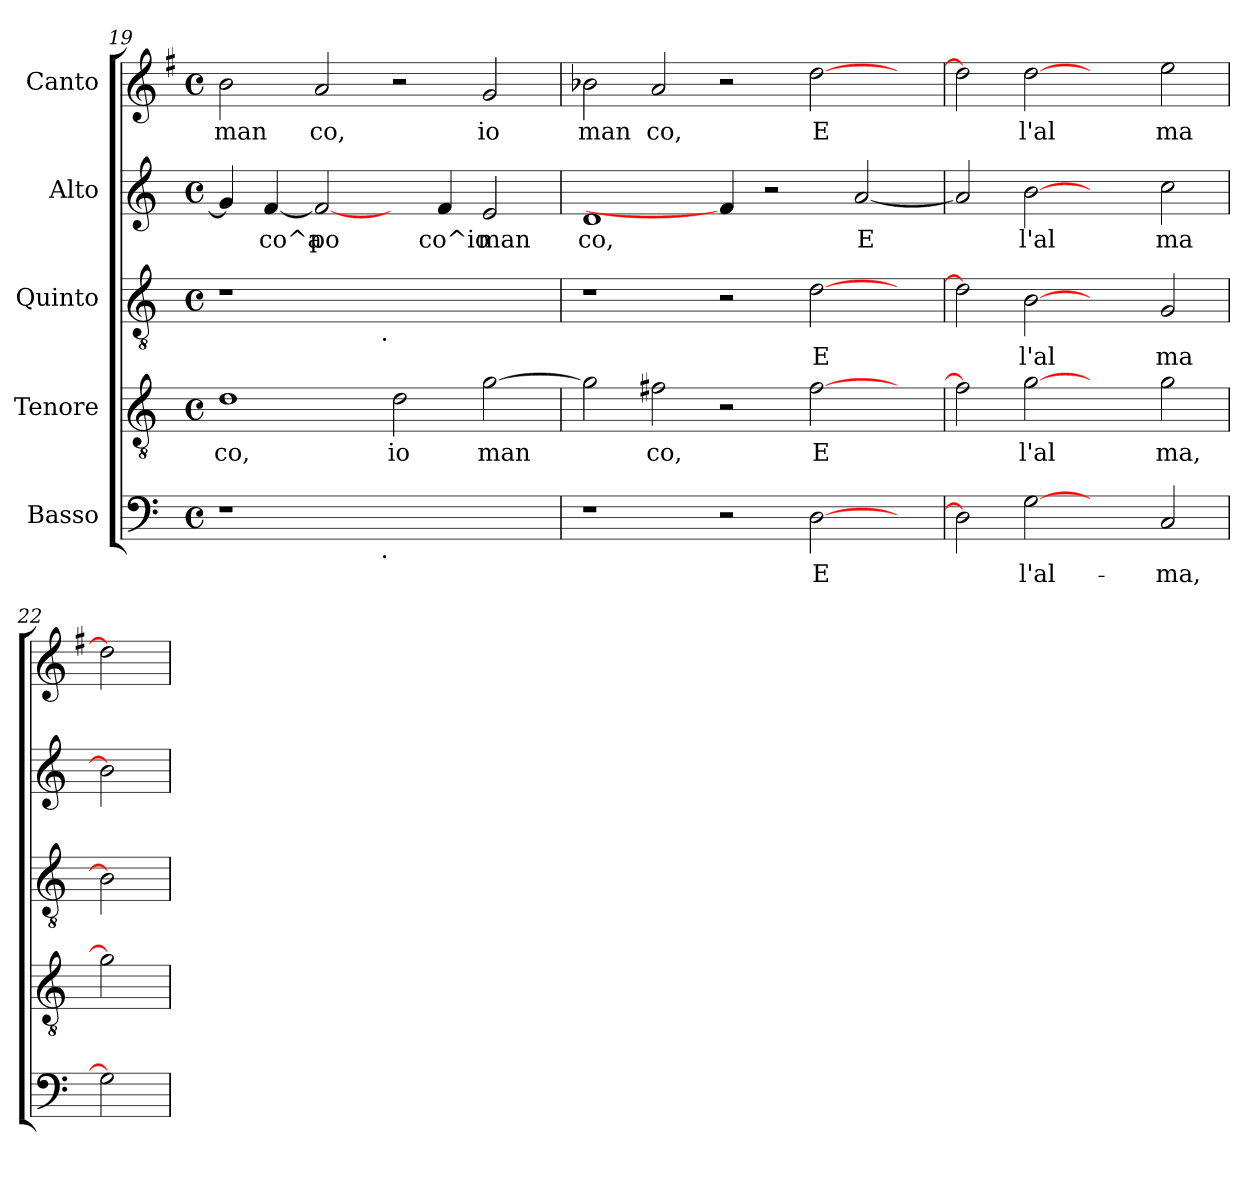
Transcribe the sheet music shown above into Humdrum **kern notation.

**kern	**text	**kern	**text	**kern	**text	**kern	**text	**kern	**text
*part5	*part5	*part4	*part4	*part3	*part3	*part2	*part2	*part1	*part1
*staff5	*staff5	*staff4	*staff4	*staff3	*staff3	*staff2	*staff2	*staff1	*staff1
*I"Basso	*	*I"Tenore	*	*I"Quinto	*	*I"Alto	*	*I"Canto	*
!!LO:LB:g=z
*clefF4	*	*clefGv2	*	*clefGv2	*	*clefG2	*	*clefG2	*
*	*	*	*	*	*	*	*	*ITrd-3c-5	*
*k[]	*	*k[]	*	*k[]	*	*k[]	*	*k[]	*
*C:	*	*C:	*	*C:	*	*C:	*	*C:	*
*M4/4	*	*M4/4	*	*M4/4	*	*M4/4	*	*M4/4	*
*met(c)	*	*met(c)	*	*met(c)	*	*met(c)	*	*met(c)	*
=19	=19	=19	=19	=19	=19	=19	=19	=19	=19
!	!	!	!LO:LY:b:cj	!	!	!	!LO:LY:b:cj	!	!LO:LY:b:cj
*^	*	*	*	*^	*	*	*	*	*
1r	2ryy	.	1d	co,	1r	2ryy	.	4g/]	.	2ee\	man
!	!	!	!	!	!	!	!	!	!LO:LY:b:cj	!	!
.	.	.	.	.	.	.	.	[<4f/	co^a	.	.
!	!	!	!	!	!	!	!	!	!LO:LY:b:cj	!	!LO:LY:b:cj
.	4...ryy	.	.	.	.	4...ryy	.	2f/_	po	2dd/	co,
!	!	!	!	!	!	!LO:TX:b:t=.	!	!	!	!	!
!	!LO:TX:b:t=.	!	!	!	!	!	!	!	!	!	!
.	1ryy	.	.	.	.	1ryy	.	.	.	.	.
!	!	!	!	!LO:LY:b:cj	!	!	!	!	!	!	!
1ryy	.	.	2d\	io	1ryy	.	.	4ryy	.	2r	.
!	!	!	!	!	!	!	!	!	!LO:LY:b:cj	!	!
.	.	.	.	.	.	.	.	4f/	co^io	.	.
!	!	!	!	!LO:LY:b:cj	!	!	!	!	!LO:LY:b:cj	!	!LO:LY:b:cj
.	.	.	[>2g\	man	.	.	.	2e/	man	2cc/	io
.	32ryy	.	.	.	.	32ryy	.	.	.	.	.
=20	=20	=20	=20	=20	=20	=20	=20	=20	=20	=20	=20
!	!	!	!	!LO:LY:b:cj	!	!	!	!	!LO:LY:b:cj	!	!LO:LY:b:cj
*v	*v	*	*	*	*v	*v	*	*	*	*	*
1r	.	2g\]	.	1r	.	1d	co,	2ee-X\	man
!	!	!	!LO:LY:b:cj	!	!	!	!	!	!LO:LY:b:cj
.	.	2f#X\	co,	.	.	.	.	2dd/	co,
2r	.	2r	.	2r	.	4f/]	.	2r	.
.	.	.	.	.	.	2r	.	.	.
!	!LO:LY:b:cj	!	!LO:LY:b:cj	!	!LO:LY:b:cj	!	!	!	!LO:LY:b:cj
[>2D\	E	[>2f#\	E	[>2d\	E	.	.	[>2gg\	E
!	!	!	!	!	!	!	!LO:LY:b:cj	!	!
.	.	.	.	.	.	[<2a/	E	.	.
4ryy	.	4ryy	.	4ryy	.	.	.	4ryy	.
=21	=21	=21	=21	=21	=21	=21	=21	=21	=21
!	!LO:LY:b:cj	!	!LO:LY:b:cj	!	!LO:LY:b:cj	!	!LO:LY:b:cj	!	!LO:LY:b:cj
2D\]	.	2f#\]	.	2d\]	.	2a/]	.	2gg\]	.
!	!LO:LY:b:cj	!	!LO:LY:b:cj	!	!LO:LY:b:cj	!	!LO:LY:b:cj	!	!LO:LY:b:cj
[2G	l'al-	[2g	l'al	[2B	l'al	[2b	l'al	[2gg	l'al
2ryy	.	2ryy	.	2ryy	.	2ryy	.	2ryy	.
!	!LO:LY:b:cj	!	!LO:LY:b:cj	!	!LO:LY:b:cj	!	!LO:LY:b:cj	!	!LO:LY:b:cj
2C/	-ma,	2g\	ma,	2G/	ma	2cc\	ma	2aa\	ma
=22	=22	=22	=22	=22	=22	=22	=22	=22	=22
2G]	.	2g]	.	2B]	.	2b]	.	2gg]	.
=	=	=	=	=	=	=	=	=	=
*-	*-	*-	*-	*-	*-	*-	*-	*-	*-
